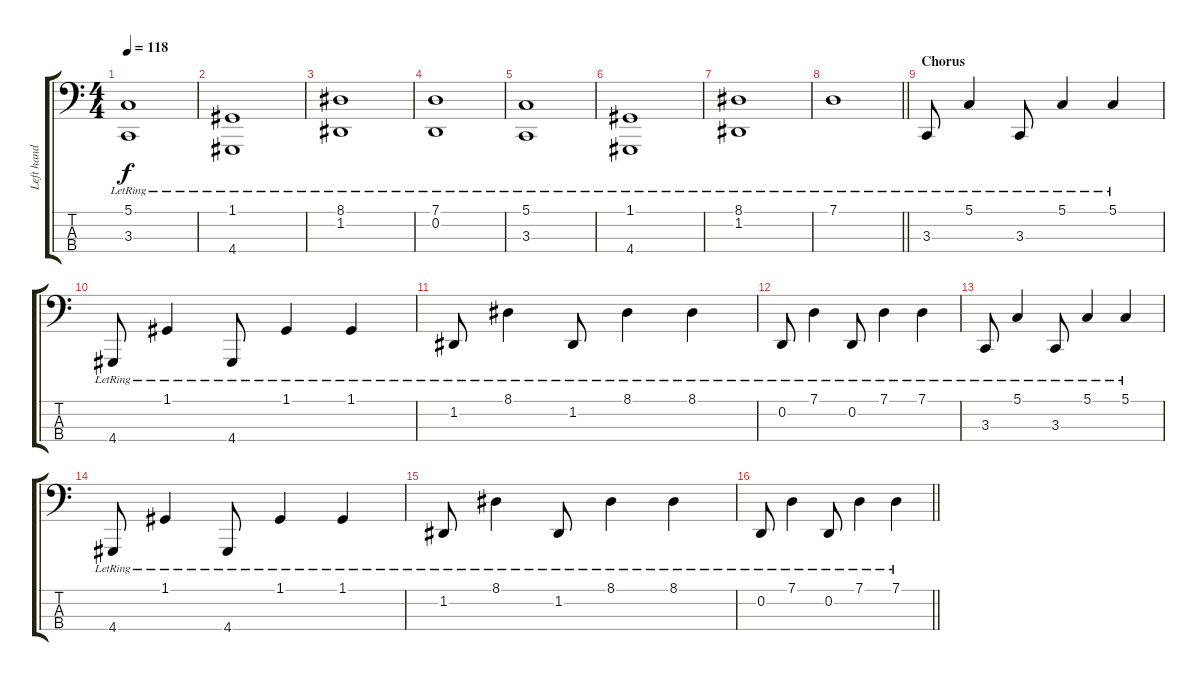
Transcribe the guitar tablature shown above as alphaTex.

\track ("Left hand" "Left hand") {instrument acousticgrandpiano}
\staff {score tabs}
\tuning (G2 D2 A1 E1) {hide}
\ts (4 4)
\tempo 118
\clef f4
\ks c
(5.1{lr} 3.3{lr}).1{dy f} |
(1.1{lr} 4.4{lr}).1 |
(8.1{lr} 1.2{lr}).1 |
(7.1{lr} 0.2{lr}).1 |
(5.1{lr} 3.3{lr}).1 |
(1.1{lr} 4.4{lr}).1 |
(8.1{lr} 1.2{lr}).1 |
\barLineRight lightlight
7.1{lr}.1 |
\section ("" "Chorus")
3.3{lr}.8{volume 15} 5.1{lr}.4 3.3{lr}.8 5.1{lr}.4 5.1{lr}.4 |
4.4{lr}.8 1.1{lr}.4 4.4{lr}.8 1.1{lr}.4 1.1{lr}.4 |
1.2{lr}.8 8.1{lr}.4 1.2{lr}.8 8.1{lr}.4 8.1{lr}.4 |
0.2{lr}.8 7.1{lr}.4 0.2{lr}.8 7.1{lr}.4 7.1{lr}.4 |
3.3{lr}.8 5.1{lr}.4 3.3{lr}.8 5.1{lr}.4 5.1{lr}.4 |
4.4{lr}.8 1.1{lr}.4 4.4{lr}.8 1.1{lr}.4 1.1{lr}.4 |
1.2{lr}.8 8.1{lr}.4 1.2{lr}.8 8.1{lr}.4 8.1{lr}.4 |
\barLineRight lightlight
0.2{lr}.8 7.1{lr}.4 0.2{lr}.8 7.1{lr}.4 7.1{lr}.4
